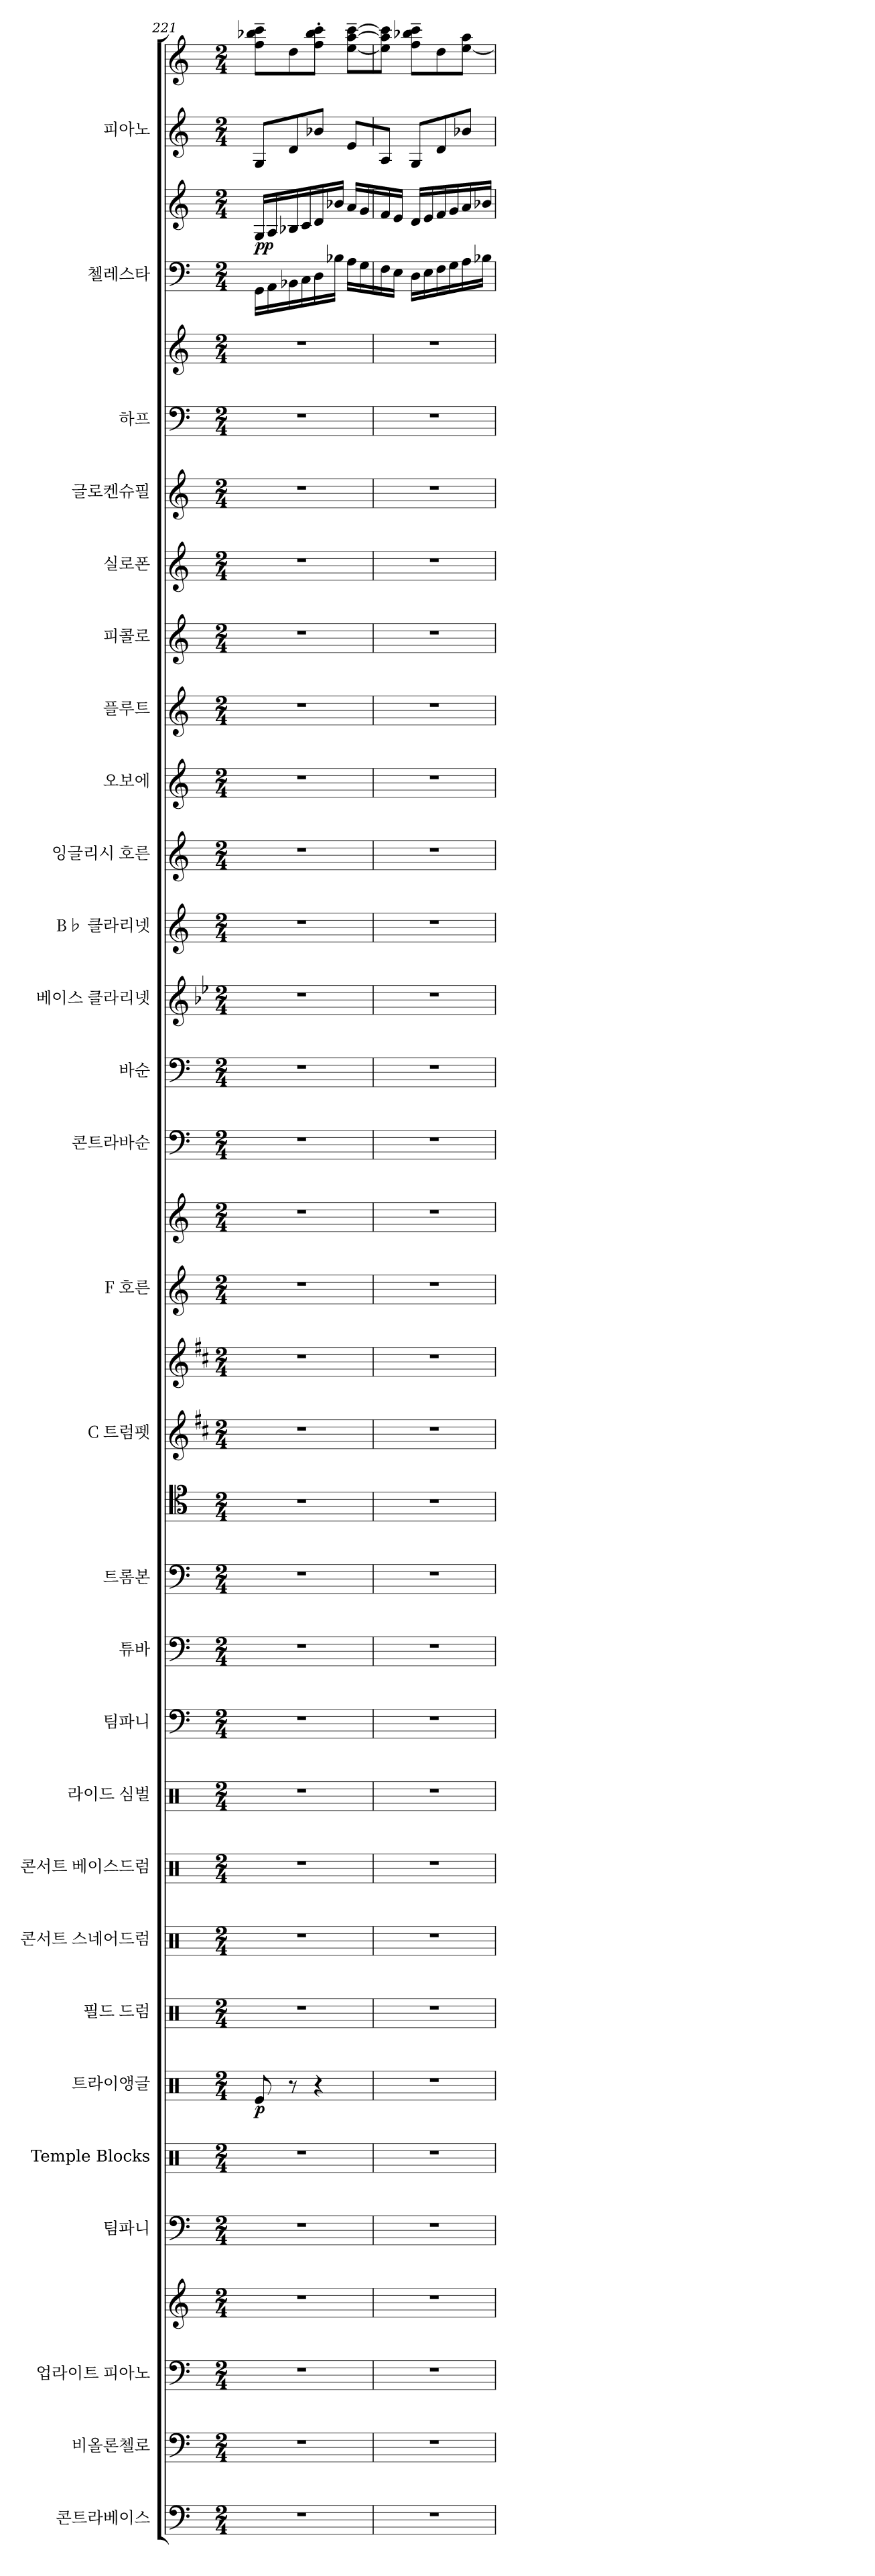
**kern	**kern	**kern	**kern	**kern	**kern	**kern	**dynam	**kern	**kern	**kern	**kern	**kern	**kern	**kern	**kern	**kern	**kern	**kern	**kern	**kern	**kern	**kern	**kern	**kern	**kern	**kern	**kern	**kern	**kern	**kern	**kern	**kern	**kern	**dynam	**kern	**kern
*part28	*part27	*part26	*part26	*part25	*part24	*part23	*part23	*part22	*part21	*part20	*part19	*part18	*part17	*part16	*part16	*part15	*part15	*part14	*part14	*part13	*part12	*part11	*part10	*part9	*part8	*part7	*part6	*part5	*part4	*part3	*part3	*part2	*part2	*part2	*part1	*part1
*staff35	*staff34	*staff33	*staff32	*staff31	*staff30	*staff29	*staff29	*staff28	*staff27	*staff26	*staff25	*staff24	*staff23	*staff22	*staff21	*staff20	*staff19	*staff18	*staff17	*staff16	*staff15	*staff14	*staff13	*staff12	*staff11	*staff10	*staff9	*staff8	*staff7	*staff6	*staff5	*staff4	*staff3	*staff3/4	*staff2	*staff1
*I"콘트라베이스	*I"비올론첼로	*I"업라이트 피아노	*	*I"팀파니	*I"Temple Blocks	*I"트라이앵글	*	*I"필드 드럼	*I"콘서트 스네어드럼	*I"콘서트 베이스드럼	*I"라이드 심벌	*I"팀파니	*I"튜바	*I"트롬본	*	*I"C 트럼펫	*	*I"F 호른	*	*I"콘트라바순	*I"바순	*I"베이스 클라리넷	*I"B♭ 클라리넷	*I"잉글리시 호른	*I"오보에	*I"플루트	*I"피콜로	*I"실로폰	*I"글로켄슈필	*I"하프	*	*I"첼레스타	*	*	*I"피아노	*
*	*	*	*	*	*I'Tmp. Bl.	*	*	*	*	*	*	*	*	*	*	*	*	*	*	*	*	*	*	*	*	*	*	*	*	*	*	*	*	*	*	*
*clefF4	*clefF4	*clefF4	*clefG2	*clefF4	*clefX	*clefX	*	*clefX	*clefX	*clefX	*clefX	*clefF4	*clefF4	*clefF4	*clefC4	*clefG2	*clefG2	*clefG2	*clefG2	*clefF4	*clefF4	*clefG2	*clefG2	*clefG2	*clefG2	*clefG2	*clefG2	*clefG2	*clefG2	*clefF4	*clefG2	*clefF4	*clefG2	*	*clefG2	*clefG2
*ITrd7c12	*	*	*	*	*	*	*	*	*	*	*	*	*	*	*	*ITrd1c2	*ITrd1c2	*ITrd4c7	*ITrd4c7	*ITrd7c12	*	*ITrd8c14	*ITrd1c2	*ITrd4c7	*	*	*ITrd-7c-12	*ITrd-7c-12	*ITrd-14c-24	*	*	*ITrd-7c-12	*ITrd-7c-12	*	*	*
*k[]	*k[]	*k[]	*k[]	*k[]	*k[]	*k[]	*	*k[]	*k[]	*k[]	*k[]	*k[]	*k[]	*k[]	*k[]	*k[]	*k[]	*k[b-]	*k[b-]	*k[]	*k[]	*k[b-e-]	*k[b-e-]	*k[b-]	*k[]	*k[]	*k[]	*k[]	*k[]	*k[]	*k[]	*k[]	*k[]	*	*k[]	*k[]
*M2/4	*M2/4	*M2/4	*M2/4	*M2/4	*M2/4	*M2/4	*	*M2/4	*M2/4	*M2/4	*M2/4	*M2/4	*M2/4	*M2/4	*M2/4	*M2/4	*M2/4	*M2/4	*M2/4	*M2/4	*M2/4	*M2/4	*M2/4	*M2/4	*M2/4	*M2/4	*M2/4	*M2/4	*M2/4	*M2/4	*M2/4	*M2/4	*M2/4	*	*M2/4	*M2/4
=221	=221	=221	=221	=221	=221	=221	=221	=221	=221	=221	=221	=221	=221	=221	=221	=221	=221	=221	=221	=221	=221	=221	=221	=221	=221	=221	=221	=221	=221	=221	=221	=221	=221	=221	=221	=221
!	!	!	!	!	!	!	!LO:DY:b	!	!	!	!	!	!	!	!	!	!	!	!	!	!	!	!	!	!	!	!	!	!	!	!	!	!	!LO:DY:b	!	!
2r	2r	2r	2r	2r	2r	8Re/	p	2r	2r	2r	2r	2r	2r	2r	2r	2r	2r	2r	2r	2r	2r	2r	2r	2r	2r	2r	2r	2r	2r	2r	2r	16G\LL	16g/LL	pp	8G/L	8ff\~ 8bb-X\~ 8ccc\~L
.	.	.	.	.	.	.	.	.	.	.	.	.	.	.	.	.	.	.	.	.	.	.	.	.	.	.	.	.	.	.	.	16A\	16a/	.	.	.
.	.	.	.	.	.	8r	.	.	.	.	.	.	.	.	.	.	.	.	.	.	.	.	.	.	.	.	.	.	.	.	.	16B-X\	16b-X/	.	8d/	8dd\
.	.	.	.	.	.	.	.	.	.	.	.	.	.	.	.	.	.	.	.	.	.	.	.	.	.	.	.	.	.	.	.	16c\	16cc/	.	.	.
.	.	.	.	.	.	4r	.	.	.	.	.	.	.	.	.	.	.	.	.	.	.	.	.	.	.	.	.	.	.	.	.	16d\	16dd/	.	8b-X/J	8ff\' 8bb-\' 8ccc\'J
.	.	.	.	.	.	.	.	.	.	.	.	.	.	.	.	.	.	.	.	.	.	.	.	.	.	.	.	.	.	.	.	16b-X\JJ	16bb-X/JJ	.	.	.
.	.	.	.	.	.	.	.	.	.	.	.	.	.	.	.	.	.	.	.	.	.	.	.	.	.	.	.	.	.	.	.	16a\LL	16aa/LL	.	8e/L	[8ee\~ [8aa\~ [8ccc\~L
.	.	.	.	.	.	.	.	.	.	.	.	.	.	.	.	.	.	.	.	.	.	.	.	.	.	.	.	.	.	.	.	16g\	16gg/	.	.	.
=222	=222	=222	=222	=222	=222	=222	=222	=222	=222	=222	=222	=222	=222	=222	=222	=222	=222	=222	=222	=222	=222	=222	=222	=222	=222	=222	=222	=222	=222	=222	=222	=222	=222	=222	=222	=222
2r	2r	2r	2r	2r	2r	2r	.	2r	2r	2r	2r	2r	2r	2r	2r	2r	2r	2r	2r	2r	2r	2r	2r	2r	2r	2r	2r	2r	2r	2r	2r	16f\	16ff/	.	8A/J	8ee\] 8aa\] 8ccc\]J
.	.	.	.	.	.	.	.	.	.	.	.	.	.	.	.	.	.	.	.	.	.	.	.	.	.	.	.	.	.	.	.	16e\JJ	16ee/JJ	.	.	.
.	.	.	.	.	.	.	.	.	.	.	.	.	.	.	.	.	.	.	.	.	.	.	.	.	.	.	.	.	.	.	.	16d\LL	16dd/LL	.	8G/L	8ff\~ 8bb-X\~ 8ccc\~L
.	.	.	.	.	.	.	.	.	.	.	.	.	.	.	.	.	.	.	.	.	.	.	.	.	.	.	.	.	.	.	.	16e\	16ee/	.	.	.
.	.	.	.	.	.	.	.	.	.	.	.	.	.	.	.	.	.	.	.	.	.	.	.	.	.	.	.	.	.	.	.	16f\	16ff/	.	8d/	8dd\
.	.	.	.	.	.	.	.	.	.	.	.	.	.	.	.	.	.	.	.	.	.	.	.	.	.	.	.	.	.	.	.	16g\	16gg/	.	.	.
.	.	.	.	.	.	.	.	.	.	.	.	.	.	.	.	.	.	.	.	.	.	.	.	.	.	.	.	.	.	.	.	16a\	16aa/	.	8b-X/J	[8ee\ 8aa\J
.	.	.	.	.	.	.	.	.	.	.	.	.	.	.	.	.	.	.	.	.	.	.	.	.	.	.	.	.	.	.	.	16b-X\JJ	16bb-X/JJ	.	.	.
=	=	=	=	=	=	=	=	=	=	=	=	=	=	=	=	=	=	=	=	=	=	=	=	=	=	=	=	=	=	=	=	=	=	=	=	=
*-	*-	*-	*-	*-	*-	*-	*-	*-	*-	*-	*-	*-	*-	*-	*-	*-	*-	*-	*-	*-	*-	*-	*-	*-	*-	*-	*-	*-	*-	*-	*-	*-	*-	*-	*-	*-
